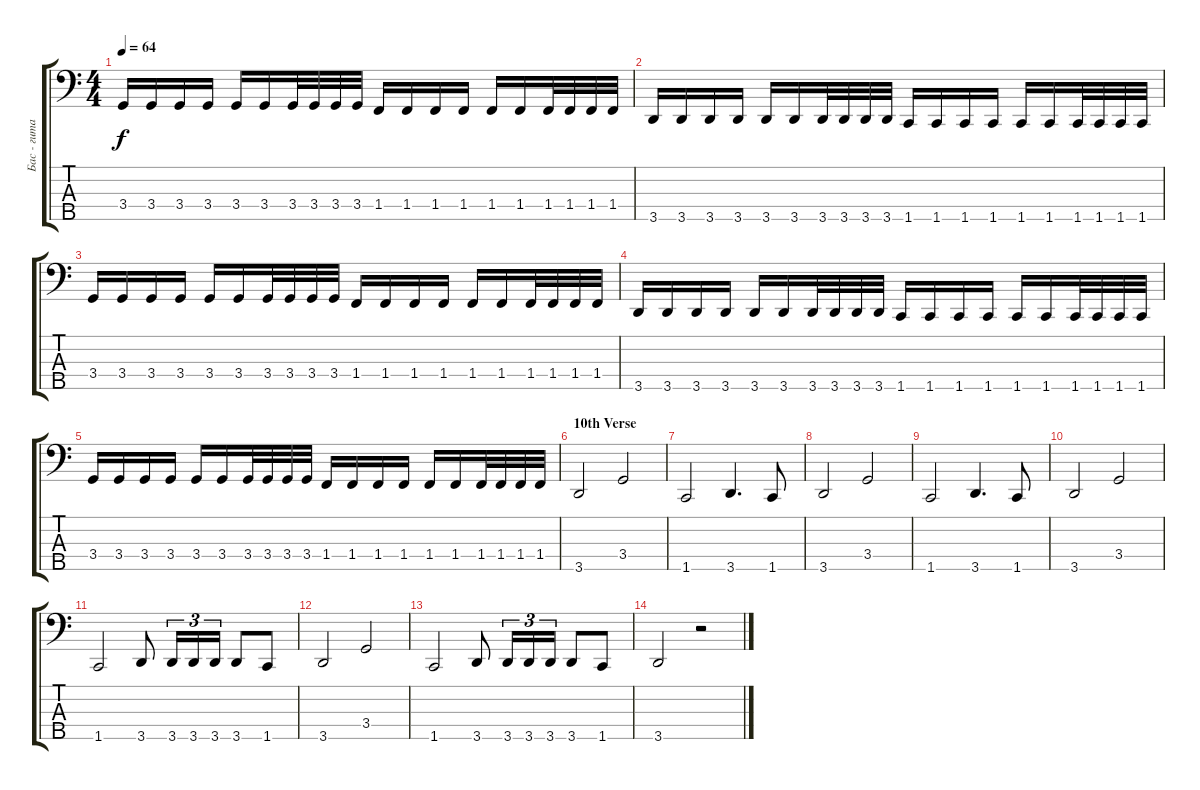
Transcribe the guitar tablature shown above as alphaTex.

\track ("Бас - гитара" "Бас - гита") {instrument electricbassfinger}
\staff {score tabs}
\tuning (G2 D2 A1 E1 B0) {hide}
\ts (4 4)
\tempo 64
\clef f4
\ks c
3.4.16{dy f} 3.4.16 3.4.16 3.4.16 3.4.16 3.4.16 3.4.32 3.4.32 3.4.32 3.4.32 1.4.16 1.4.16 1.4.16 1.4.16 1.4.16 1.4.16 1.4.32 1.4.32 1.4.32 1.4.32 |
3.5.16 3.5.16 3.5.16 3.5.16 3.5.16 3.5.16 3.5.32 3.5.32 3.5.32 3.5.32 1.5.16 1.5.16 1.5.16 1.5.16 1.5.16 1.5.16 1.5.32 1.5.32 1.5.32 1.5.32 |
3.4.16 3.4.16 3.4.16 3.4.16 3.4.16 3.4.16 3.4.32 3.4.32 3.4.32 3.4.32 1.4.16 1.4.16 1.4.16 1.4.16 1.4.16 1.4.16 1.4.32 1.4.32 1.4.32 1.4.32 |
3.5.16 3.5.16 3.5.16 3.5.16 3.5.16 3.5.16 3.5.32 3.5.32 3.5.32 3.5.32 1.5.16 1.5.16 1.5.16 1.5.16 1.5.16 1.5.16 1.5.32 1.5.32 1.5.32 1.5.32 |
3.4.16 3.4.16 3.4.16 3.4.16 3.4.16 3.4.16 3.4.32 3.4.32 3.4.32 3.4.32 1.4.16 1.4.16 1.4.16 1.4.16 1.4.16 1.4.16 1.4.32 1.4.32 1.4.32 1.4.32 |
\section ("" "10th Verse")
3.5.2 3.4.2 |
1.5.2 3.5.4{d} 1.5.8 |
3.5.2 3.4.2 |
1.5.2 3.5.4{d} 1.5.8 |
3.5.2 3.4.2 |
1.5.2 3.5.8 3.5.16{tu (3 2)} 3.5.16{tu (3 2)} 3.5.16{tu (3 2)} 3.5.8 1.5.8 |
3.5.2 3.4.2 |
1.5.2 3.5.8 3.5.16{tu (3 2)} 3.5.16{tu (3 2)} 3.5.16{tu (3 2)} 3.5.8 1.5.8 |
3.5.2 r.2
